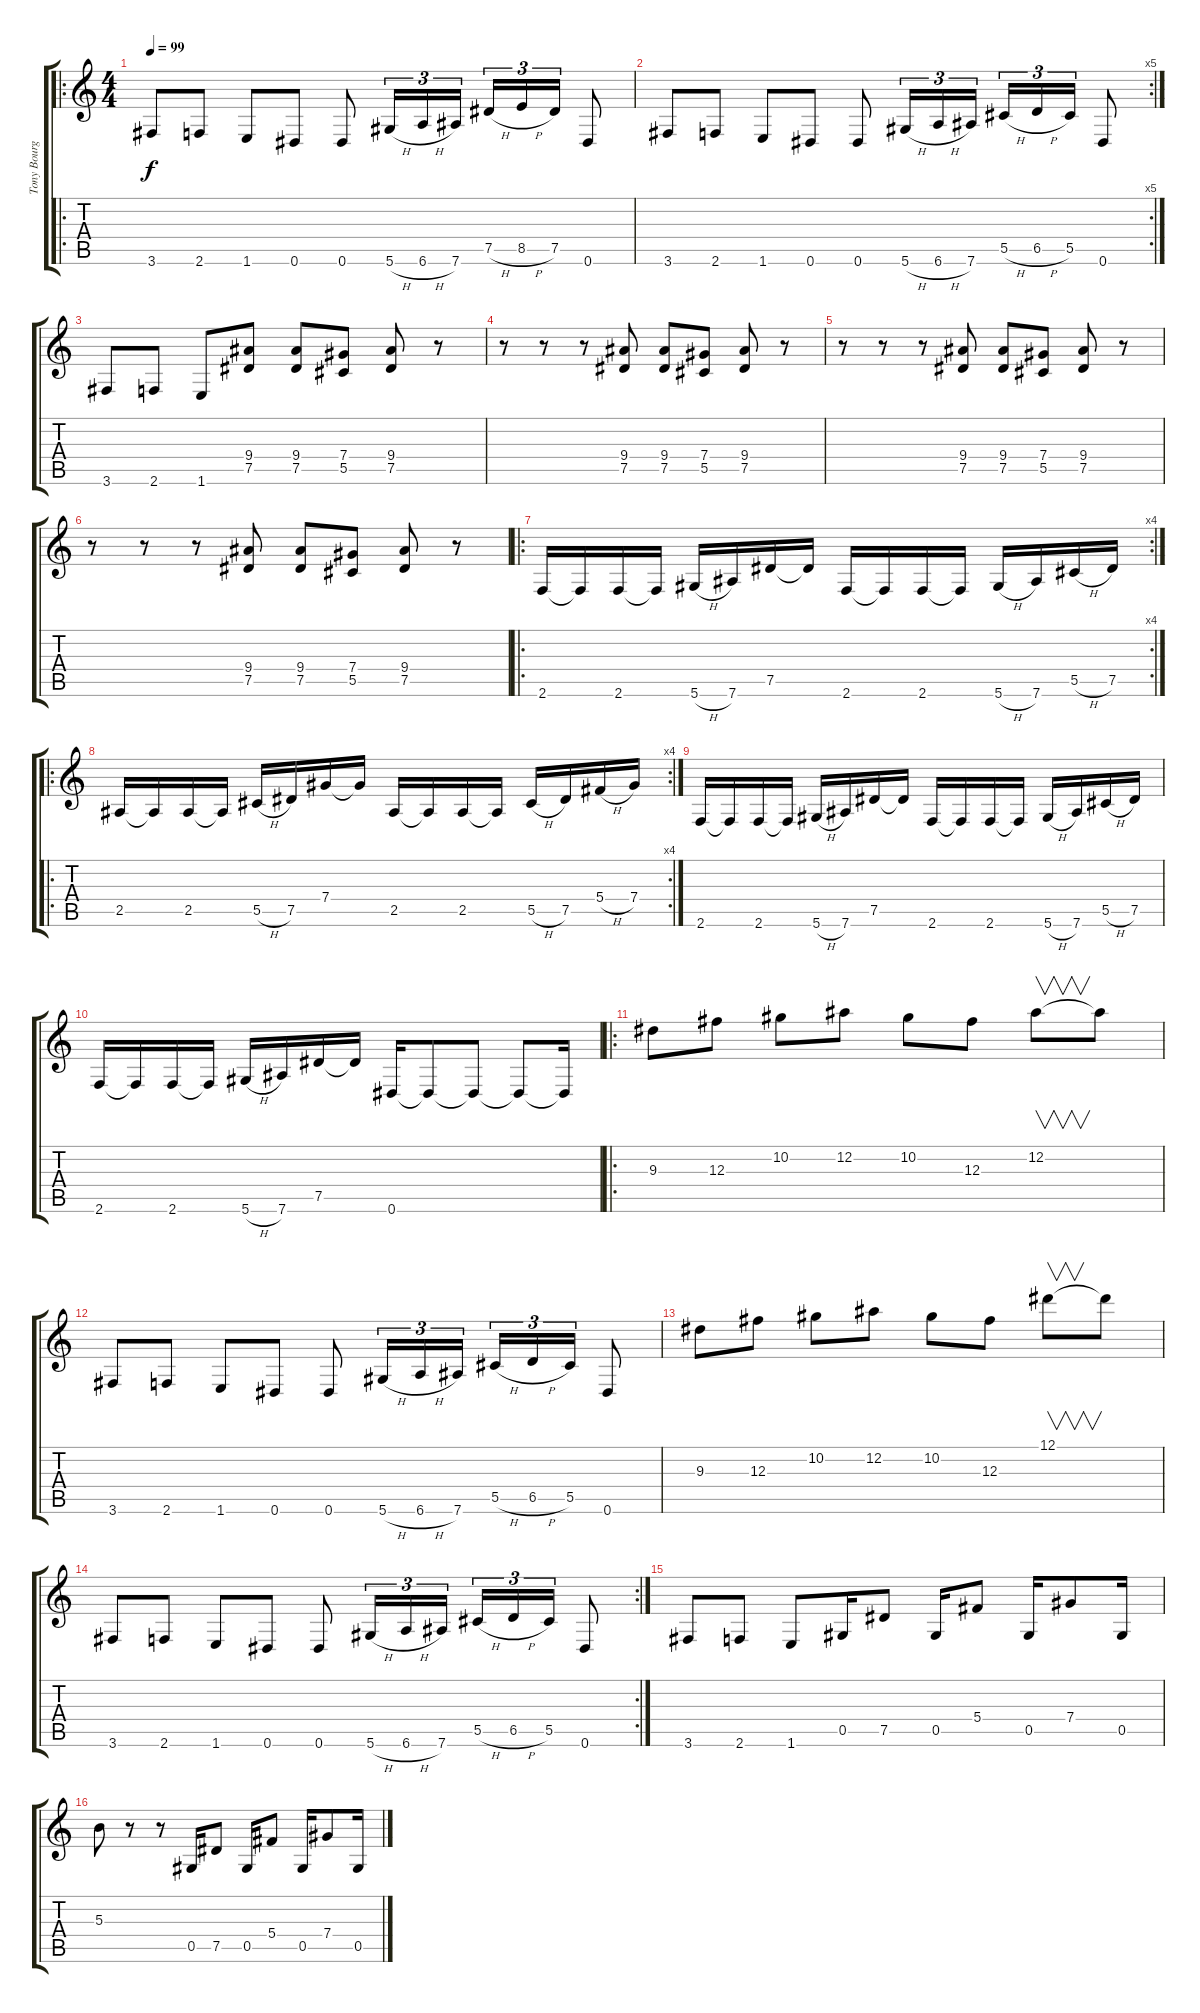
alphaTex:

\track ("Tony Bourge" "Tony Bourg") {instrument distortionguitar}
\staff {score tabs}
\tuning (Eb4 Bb3 Gb3 Db3 Ab2 Eb2) {hide}
\ro
\ts (4 4)
\tempo 99
\clef g2
\ks c
3.6.8{dy f} 2.6.8 1.6.8 0.6.8 0.6.8 5.6{h}.16{tu (3 2)} 6.6{h}.16{tu (3 2)} 7.6.16{tu (3 2)} 7.5{h}.16{tu (3 2)} 8.5{h}.16{tu (3 2)} 7.5.16{tu (3 2)} 0.6.8 |
\rc 5
3.6.8 2.6.8 1.6.8 0.6.8 0.6.8 5.6{h}.16{tu (3 2)} 6.6{h}.16{tu (3 2)} 7.6.16{tu (3 2)} 5.5{h}.16{tu (3 2)} 6.5{h}.16{tu (3 2)} 5.5.16{tu (3 2)} 0.6.8 |
3.6.8 2.6.8 1.6.8 (9.4 7.5).8 (9.4 7.5).8 (7.4 5.5).8 (9.4 7.5).8 r.8 |
r.8 r.8 r.8 (9.4 7.5).8 (9.4 7.5).8 (7.4 5.5).8 (9.4 7.5).8 r.8 |
r.8 r.8 r.8 (9.4 7.5).8 (9.4 7.5).8 (7.4 5.5).8 (9.4 7.5).8 r.8 |
r.8 r.8 r.8 (9.4 7.5).8 (9.4 7.5).8 (7.4 5.5).8 (9.4 7.5).8 r.8 |
\ro
\rc 4
2.6.16 2.6{t}.16 2.6.16 2.6{t}.16 5.6{h}.16 7.6.16 7.5.16 7.5{t}.16 2.6.16 2.6{t}.16 2.6.16 2.6{t}.16 5.6{h}.16 7.6.16 5.5{h}.16 7.5.16 |
\ro
\rc 4
2.5.16 2.5{t}.16 2.5.16 2.5{t}.16 5.5{h}.16 7.5.16 7.4.16 7.4{t}.16 2.5.16 2.5{t}.16 2.5.16 2.5{t}.16 5.5{h}.16 7.5.16 5.4{h}.16 7.4.16 |
2.6.16 2.6{t}.16 2.6.16 2.6{t}.16 5.6{h}.16 7.6.16 7.5.16 7.5{t}.16 2.6.16 2.6{t}.16 2.6.16 2.6{t}.16 5.6{h}.16 7.6.16 5.5{h}.16 7.5.16 |
2.6.16 2.6{t}.16 2.6.16 2.6{t}.16 5.6{h}.16 7.6.16 7.5.16 7.5{t}.16 0.6.16 0.6{t}.8 0.6{t}.8 0.6{t}.8 0.6{t}.16 |
\ro
9.3.8 12.3.8 10.2.8 12.2.8 10.2.8 12.3.8 12.2.8{v} 12.2{t}.8 |
3.6.8 2.6.8 1.6.8 0.6.8 0.6.8 5.6{h}.16{tu (3 2)} 6.6{h}.16{tu (3 2)} 7.6.16{tu (3 2)} 5.5{h}.16{tu (3 2)} 6.5{h}.16{tu (3 2)} 5.5.16{tu (3 2)} 0.6.8 |
9.3.8 12.3.8 10.2.8 12.2.8 10.2.8 12.3.8 12.1.8{v} 12.1{t}.8 |
\rc 2
3.6.8 2.6.8 1.6.8 0.6.8 0.6.8 5.6{h}.16{tu (3 2)} 6.6{h}.16{tu (3 2)} 7.6.16{tu (3 2)} 5.5{h}.16{tu (3 2)} 6.5{h}.16{tu (3 2)} 5.5.16{tu (3 2)} 0.6.8 |
3.6.8 2.6.8 1.6.8 0.5.16 7.5.8 0.5.16 5.4.8 0.5.16 7.4.8 0.5.16 |
5.3.8 r.8 r.8 0.5.16 7.5.8 0.5.16 5.4.8 0.5.16 7.4.8 0.5.16
